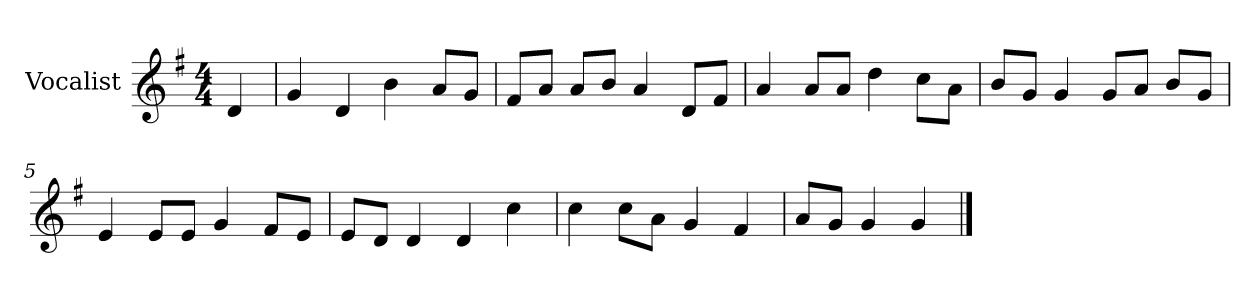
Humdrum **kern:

**kern
*part1
*staff1
*I"Vocalist
*k[f#]
*G:
*M4/4
=
4d
=1
4g
4d
4b
8aL
8gJ
=2
8f#L
8aJ
8aL
8bJ
4a
8dL
8f#J
=3
4a
8aL
8aJ
4dd
8ccL
8aJ
=4
8bL
8gJ
4g
8gL
8aJ
8bL
8gJ
=5
4e
8eL
8eJ
4g
8f#L
8eJ
=6
8eL
8dJ
4d
4d
4cc
=7
4cc
8ccL
8aJ
4g
4f#
=8
8aL
8gJ
4g
4g
==
*-
